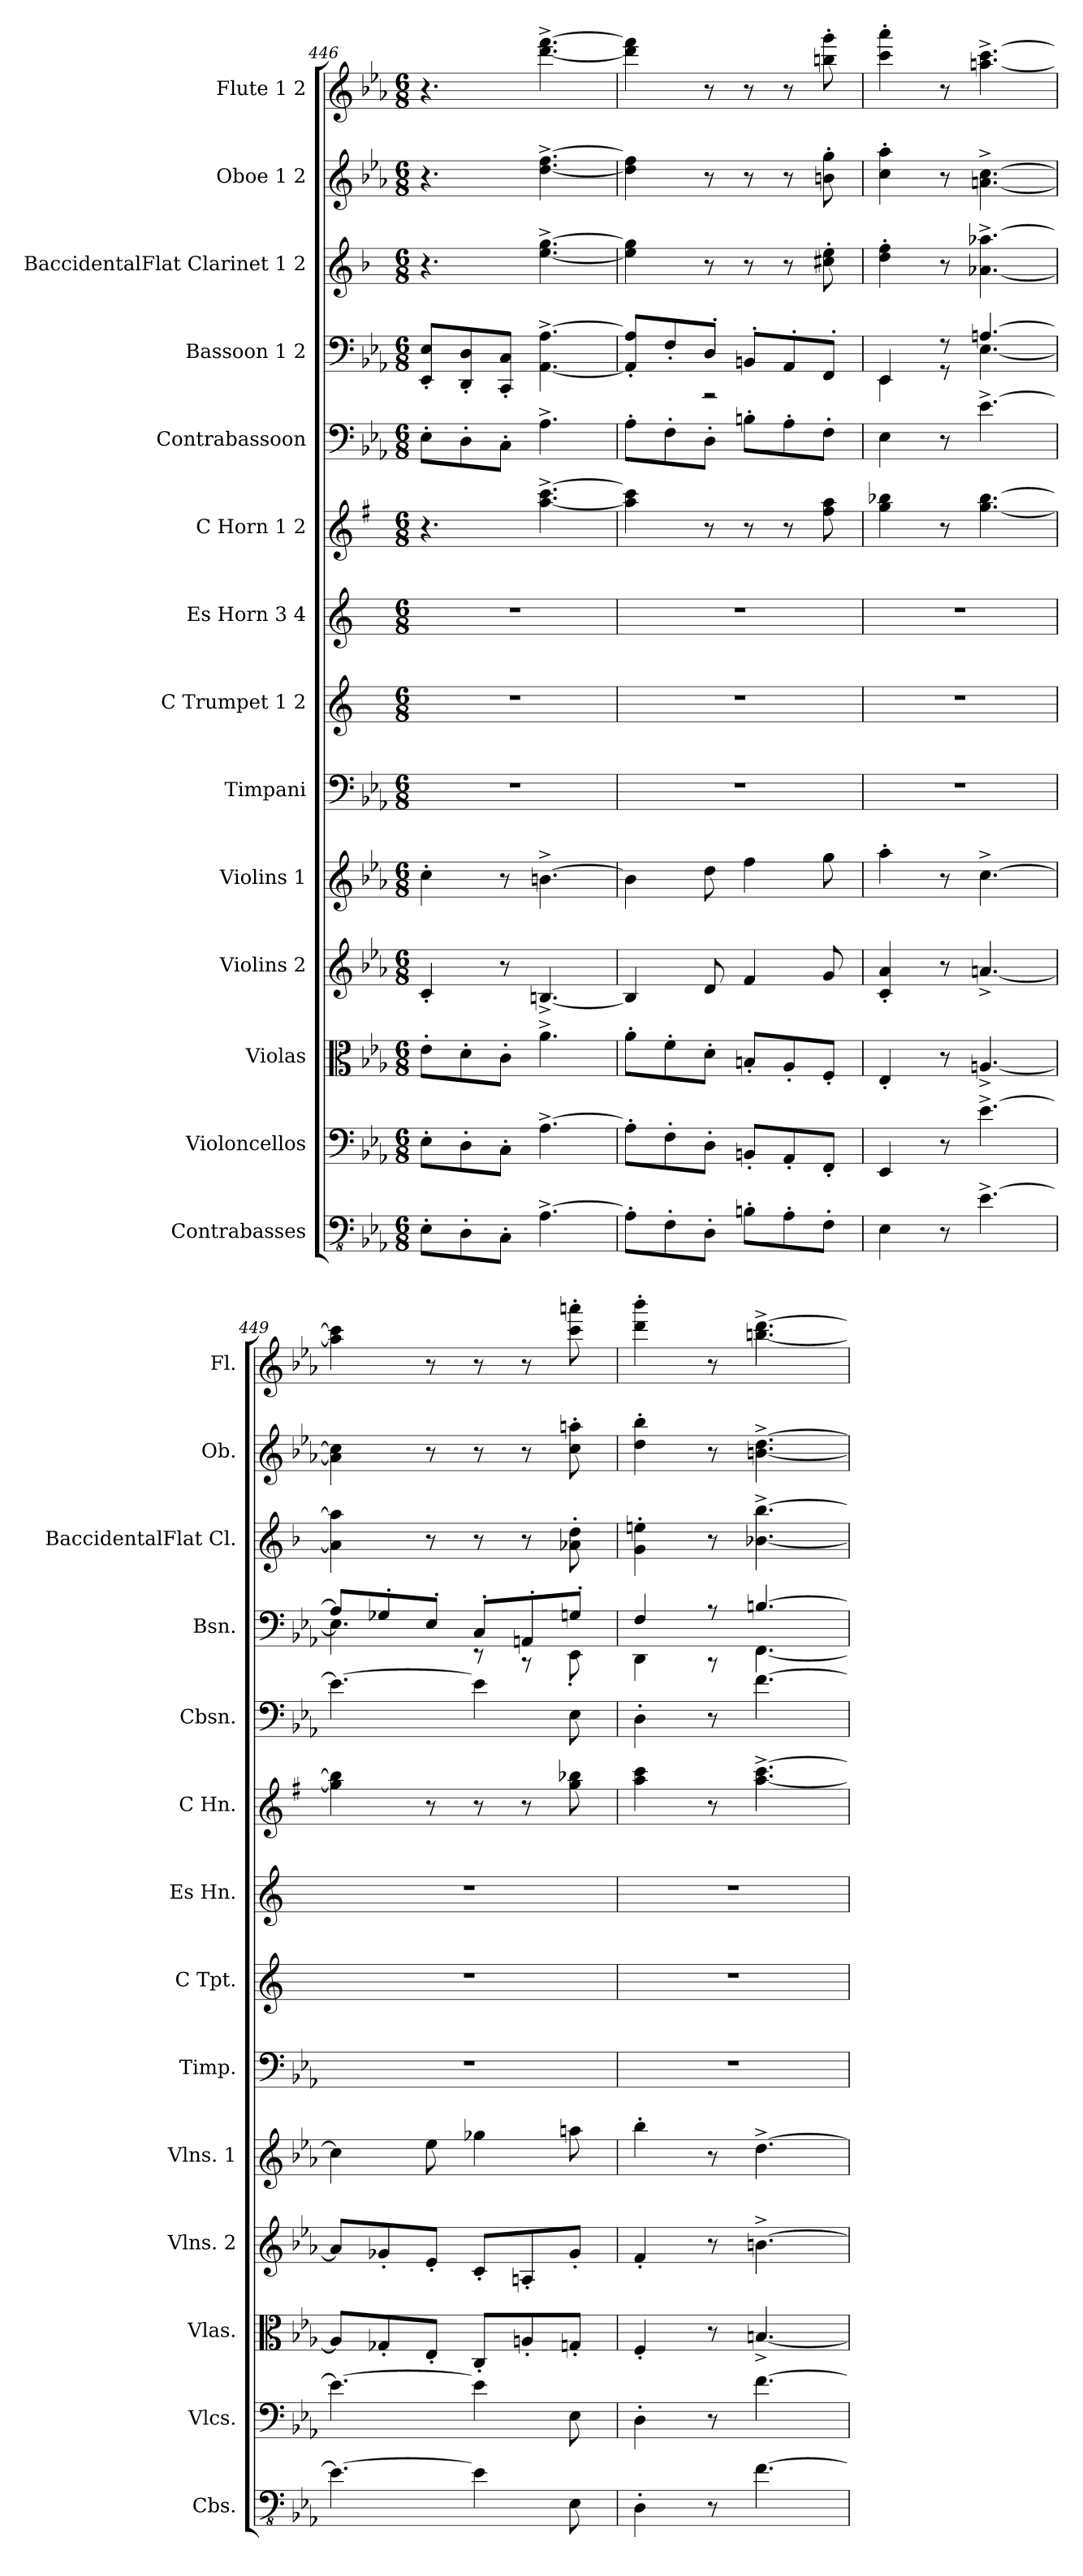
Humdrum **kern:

**kern	**kern	**kern	**kern	**kern	**kern	**kern	**kern	**kern	**kern	**kern	**kern	**kern	**kern
*part14	*part13	*part12	*part11	*part10	*part9	*part8	*part7	*part6	*part5	*part4	*part3	*part2	*part1
*staff14	*staff13	*staff12	*staff11	*staff10	*staff9	*staff8	*staff7	*staff6	*staff5	*staff4	*staff3	*staff2	*staff1
*I"Contrabasses	*I"Violoncellos	*I"Violas	*I"Violins 2	*I"Violins 1	*I"Timpani	*I"C Trumpet 1 2	*I"Es Horn 3 4	*I"C Horn 1 2	*I"Contrabassoon	*I"Bassoon 1 2	*I"BaccidentalFlat Clarinet 1 2	*I"Oboe 1 2	*I"Flute  1 2
*I'Cbs.	*I'Vlcs.	*I'Vlas.	*I'Vlns. 2	*I'Vlns. 1	*I'Timp.	*I'C Tpt.	*I'Es Hn.	*I'C Hn.	*I'Cbsn.	*I'Bsn.	*I'BaccidentalFlat Cl.	*I'Ob.	*I'Fl.
*clefFv4	*clefF4	*clefC3	*clefG2	*clefG2	*clefF4	*clefG2	*clefG2	*clefG2	*clefF4	*clefF4	*clefG2	*clefG2	*clefG2
*	*	*	*	*	*	*	*ITrd5c9	*ITrd4c7	*ITrd7c12	*	*ITrd1c2	*	*
*k[b-e-a-]	*k[b-e-a-]	*k[b-e-a-]	*k[b-e-a-]	*k[b-e-a-]	*k[b-e-a-]	*k[]	*k[b-e-a-]	*k[]	*k[b-e-a-]	*k[b-e-a-]	*k[b-e-a-]	*k[b-e-a-]	*k[b-e-a-]
*M6/8	*M6/8	*M6/8	*M6/8	*M6/8	*M6/8	*M6/8	*M6/8	*M6/8	*M6/8	*M6/8	*M6/8	*M6/8	*M6/8
=446	=446	=446	=446	=446	=446	=446	=446	=446	=446	=446	=446	=446	=446
8EE-'\L	8E-'\L	8e-'\L	4c'/	4cc'\	2.r	2.r	2.r	4.r	8EE-'\L	8EE-/' 8E-/'L	4.r	4.r	4.r
8DD'\	8D'\	8d'\	.	.	.	.	.	.	8DD'\	8DD/' 8D/'	.	.	.
8CC'\J	8C'\J	8c'\J	8r	8r	.	.	.	.	8CC'\J	8CC/' 8C/'J	.	.	.
[4.AA-^\	[4.A-^\	4.a-^\	[4.Bn^/	[4.bn^\	.	.	.	[4.dd\^ [4.ff\^	4.AA-^\	[4.AA-\^ [4.A-\^	[4.dd\^ [4.ff\^	[4.dd\^ [4.ff\^	[4.ddd\^ [4.fff\^
=447	=447	=447	=447	=447	=447	=447	=447	=447	=447	=447	=447	=447	=447
*	*	*	*	*	*	*	*	*	*	*^	*	*	*
8AA-'\L]	8A-'\L]	8a-'\L	4B/]	4b\]	2.r	2.r	2.r	4dd\] 4ff\]	8AA-'\L	8AA-/]' 8A-/]'L	4ryy	4dd\] 4ff\]	4dd\] 4ff\]	4ddd\] 4fff\]
8FF'\	8F'\	8f'\	.	.	.	.	.	.	8FF'\	8F'/	.	.	.	.
8DD'\J	8D'\J	8d'\J	8d/	8dd\	.	.	.	8r	8DD'\J	8D'/J	2r	8r	8r	8r
8BBn'\L	8BBn'/L	8Bn'/L	4f/	4ff\	.	.	.	8r	8BBn'\L	8BBn'/L	.	8r	8r	8r
8AA-'\	8AA-'/	8A-'/	.	.	.	.	.	8r	8AA-'\	8AA-'/	.	8r	8r	8r
8FF'\J	8FF'/J	8F'/J	8g/	8gg\	.	.	.	8b\ 8dd\	8FF'\J	8FF'/J	.	8bn\' 8dd\'	8bn\' 8gg\'	8bbn\' 8ggg\'
!!LO:PB:g=z
=448	=448	=448	=448	=448	=448	=448	=448	=448	=448	=448	=448	=448	=448	=448
4EE-\	4EE-/	4E-'/	4c/' 4a-/'	4aa-'\	2.r	2.r	2.r	4cc\ 4ee-X\	4EE-\	4EE-/	4EE-\	4cc\' 4ee-\'	4cc\' 4aa-\'	4ccc\' 4aaa-\'
8r	8r	8r	8r	8r	.	.	.	8r	8r	8r	8r	8r	8r	8r
[4.E-^\	[4.e-^\	[4.An^/	[4.an^/	[4.cc^\	.	.	.	[4.cc\ [4.ee-\	[4.E-^\	[4.An/	[4.E-\	[4.g-X\^ [4.gg-X\^	[4.an\^ [4.cc\^	[4.aan\^ [4.ccc\^
=449	=449	=449	=449	=449	=449	=449	=449	=449	=449	=449	=449	=449	=449	=449
4.E-\_	4.e-\_	8A/L]	8a/L]	4cc\]	2.r	2.r	2.r	4cc\] 4ee-\]	4.E-\_	8A/L]	4.E-\]	4g-\] 4gg-\]	4a\] 4cc\]	4aa\] 4ccc\]
.	.	8G-X'/	8g-X'/	.	.	.	.	.	.	8G-X'/	.	.	.	.
.	.	8E-'/J	8e-'/J	8ee-\	.	.	.	8r	.	8E-'/J	.	8r	8r	8r
4E-\]	4e-\]	8C'/L	8c'/L	4gg-X\	.	.	.	8r	4E-\]	8C'/L	8r	8r	8r	8r
.	.	8An'/	8An'/	.	.	.	.	8r	.	8AAn'/	8r	8r	8r	8r
8EE-\	8E-\	8Gn'/J	8g-'/J	8aan\	.	.	.	8cc\ 8ee-X\	8EE-\	8Gn'/J	8EE-'\	8g-X\' 8cc\'	8cc\' 8aan\'	8ccc\' 8aaan\'
=450	=450	=450	=450	=450	=450	=450	=450	=450	=450	=450	=450	=450	=450	=450
4DD'\	4D'\	4F'/	4f'/	4bb-'\	2.r	2.r	2.r	4dd\ 4ff\	4DD'\	4F/	4DD\	4f\' 4ddn\'	4dd\' 4bb-\'	4ddd\' 4bbb-\'
8r	8r	8r	8r	8r	.	.	.	8r	8r	8r	8r	8r	8r	8r
[4.F\	[4.f\	[4.Bn^/	[4.bn^\	[4.dd^\	.	.	.	[4.dd\^ [4.ff\^	[4.F\	[4.Bn/	[4.FF\	[4.a-X\^ [4.aa-\^	[4.bn\^ [4.dd\^	[4.bbn\^ [4.ddd\^
*	*	*	*	*	*	*	*	*	*	*v	*v	*	*	*
=	=	=	=	=	=	=	=	=	=	=	=	=	=
*-	*-	*-	*-	*-	*-	*-	*-	*-	*-	*-	*-	*-	*-
